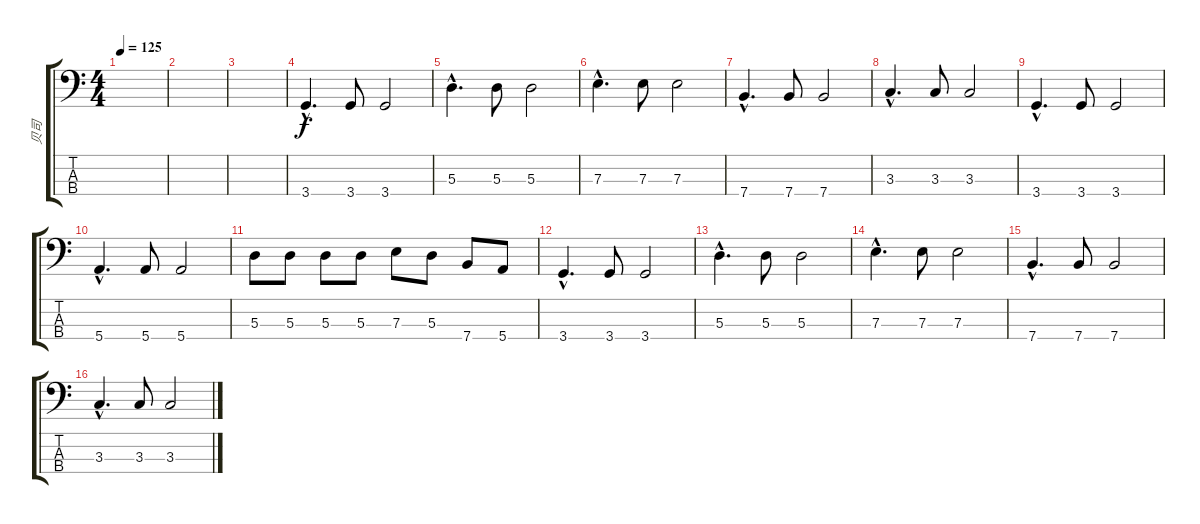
\track ("贝司" "贝司") {instrument electricbassfinger}
\staff {score tabs}
\tuning (G2 D2 A1 E1) {hide}
\ts (4 4)
\tempo 125
\clef f4
\ks c
|
|
|
3.4{hac}.4{d} 3.4.8 3.4.2 |
5.3{hac}.4{d} 5.3.8 5.3.2 |
7.3{hac}.4{d} 7.3.8 7.3.2 |
7.4{hac}.4{d} 7.4.8 7.4.2 |
3.3{hac}.4{d} 3.3.8 3.3.2 |
3.4{hac}.4{d} 3.4.8 3.4.2 |
5.4{hac}.4{d} 5.4.8 5.4.2 |
5.3.8 5.3.8 5.3.8 5.3.8 7.3.8 5.3.8 7.4.8 5.4.8 |
3.4{hac}.4{d} 3.4.8 3.4.2 |
5.3{hac}.4{d} 5.3.8 5.3.2 |
7.3{hac}.4{d} 7.3.8 7.3.2 |
7.4{hac}.4{d} 7.4.8 7.4.2 |
3.3{hac}.4{d} 3.3.8 3.3.2
